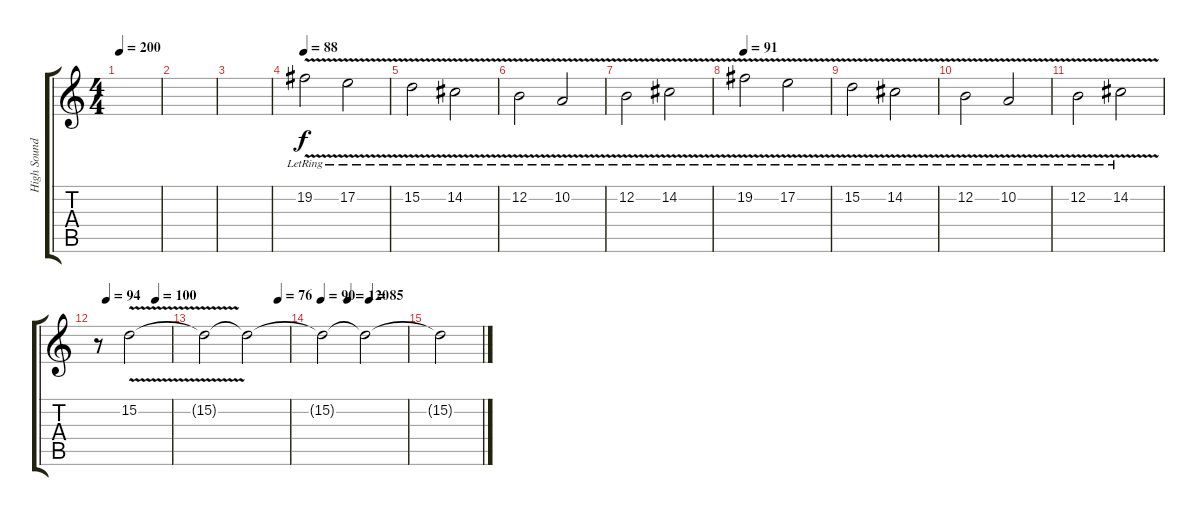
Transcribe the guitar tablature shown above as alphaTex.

\track ("High Soundy Thing" "High Sound") {instrument synthstrings2}
\staff {score tabs}
\tuning (E4 B3 G3 D3 A2 E2) {hide}
\ts (4 4)
\tempo 200
\clef g2
\ks c
|
|
|
\tempo 88
19.2{v lr}.2{volume 12} 17.2{v lr}.2 |
15.2{v lr}.2 14.2{v lr}.2 |
12.2{v lr}.2 10.2{v lr}.2 |
12.2{v lr}.2 14.2{v lr}.2 |
\tempo 91
19.2{v lr}.2 17.2{v lr}.2 |
15.2{v lr}.2 14.2{v lr}.2 |
12.2{v lr}.2 10.2{v lr}.2 |
12.2{v lr}.2 14.2{v lr}.2 |
\tempo (94 0.125)
\tempo (100 0.7916666666666666)
r.8 15.2{v}.2 |
\tempo (76 0.875)
15.2{t}.2{dy f} 15.2{t}.2 |
\tempo 90
\tempo (120 0.3125)
\tempo (85 0.5625)
15.2{t}.2 15.2{t}.2 |
15.2{t}.2
